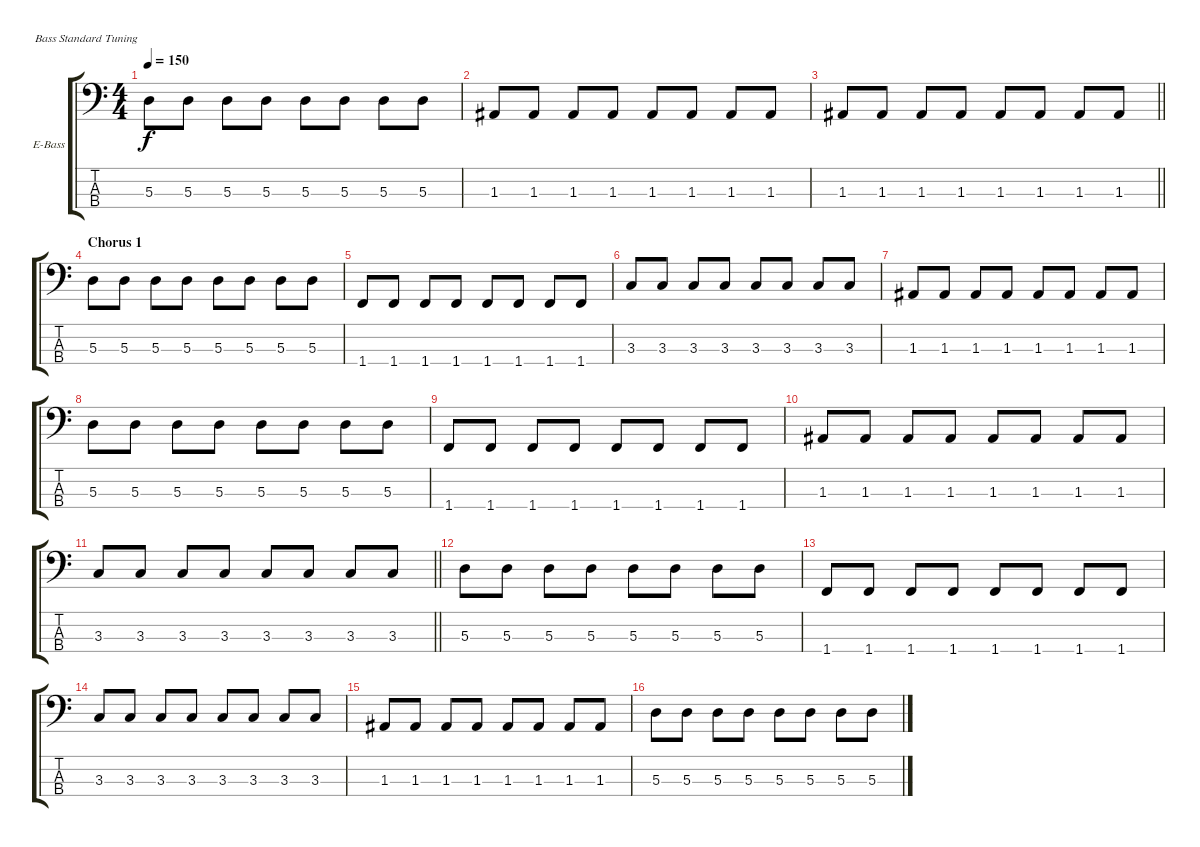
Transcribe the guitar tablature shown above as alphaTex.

\bracketExtendMode groupsimilarinstruments
\firstSystemTrackNameOrientation horizontal
\otherSystemsTrackNameOrientation horizontal
\track ("bass" "E-Bass") {instrument electricbassfinger}
\staff {score tabs}
\tuning (G2 D2 A1 E1)
\ts (4 4)
\tempo 150
\clef f4
\ks c
5.3.8{dy f} 5.3.8 5.3.8 5.3.8 5.3.8 5.3.8 5.3.8 5.3.8 |
1.3.8 1.3.8 1.3.8 1.3.8 1.3.8 1.3.8 1.3.8 1.3.8 |
\barLineRight lightlight
1.3.8 1.3.8 1.3.8 1.3.8 1.3.8 1.3.8 1.3.8 1.3.8 |
\section ("" "Chorus 1")
5.3.8 5.3.8 5.3.8 5.3.8 5.3.8 5.3.8 5.3.8 5.3.8 |
1.4.8 1.4.8 1.4.8 1.4.8 1.4.8 1.4.8 1.4.8 1.4.8 |
3.3.8 3.3.8 3.3.8 3.3.8 3.3.8 3.3.8 3.3.8 3.3.8 |
1.3.8 1.3.8 1.3.8 1.3.8 1.3.8 1.3.8 1.3.8 1.3.8 |
5.3.8 5.3.8 5.3.8 5.3.8 5.3.8 5.3.8 5.3.8 5.3.8 |
1.4.8 1.4.8 1.4.8 1.4.8 1.4.8 1.4.8 1.4.8 1.4.8 |
1.3.8 1.3.8 1.3.8 1.3.8 1.3.8 1.3.8 1.3.8 1.3.8 |
\barLineRight lightlight
3.3.8 3.3.8 3.3.8 3.3.8 3.3.8 3.3.8 3.3.8 3.3.8 |
5.3.8 5.3.8 5.3.8 5.3.8 5.3.8 5.3.8 5.3.8 5.3.8 |
1.4.8 1.4.8 1.4.8 1.4.8 1.4.8 1.4.8 1.4.8 1.4.8 |
3.3.8 3.3.8 3.3.8 3.3.8 3.3.8 3.3.8 3.3.8 3.3.8 |
1.3.8 1.3.8 1.3.8 1.3.8 1.3.8 1.3.8 1.3.8 1.3.8 |
5.3.8 5.3.8 5.3.8 5.3.8 5.3.8 5.3.8 5.3.8 5.3.8
